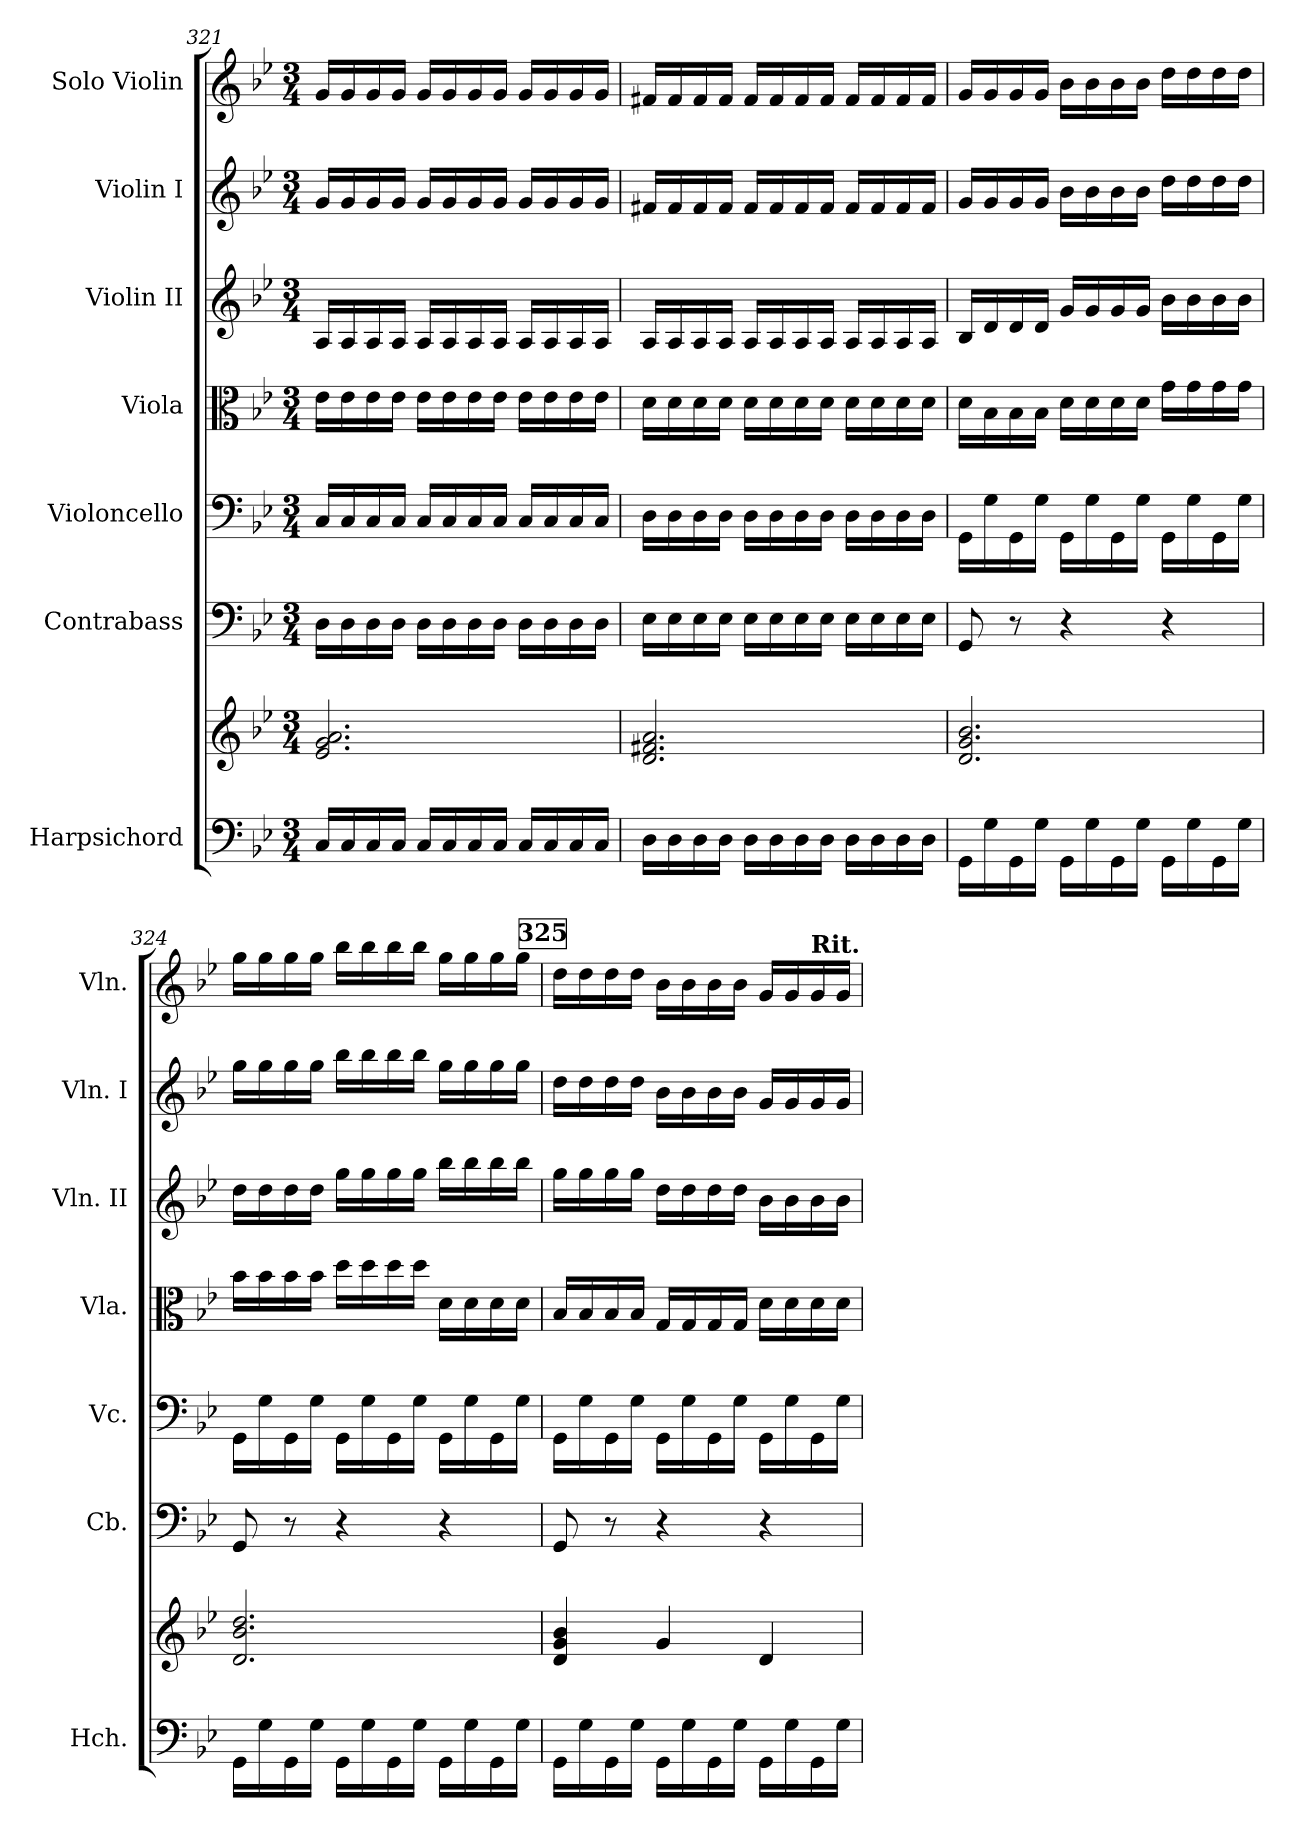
**kern	**kern	**kern	**kern	**kern	**kern	**kern	**kern
*part7	*part7	*part6	*part5	*part4	*part3	*part2	*part1
*staff8	*staff7	*staff6	*staff5	*staff4	*staff3	*staff2	*staff1
*I"Harpsichord	*	*I"Contrabass	*I"Violoncello	*I"Viola	*I"Violin II	*I"Violin I	*I"Solo Violin
*I'Hch.	*	*I'Cb.	*I'Vc.	*I'Vla.	*I'Vln. II	*I'Vln. I	*I'Vln.
!!LO:PB:g=z
*clefF4	*clefG2	*clefF4	*clefF4	*clefC3	*clefG2	*clefG2	*clefG2
*	*	*ITrd7c12	*	*	*	*	*
*k[b-e-]	*k[b-e-]	*k[b-e-]	*k[b-e-]	*k[b-e-]	*k[b-e-]	*k[b-e-]	*k[b-e-]
*M3/4	*M3/4	*M3/4	*M3/4	*M3/4	*M3/4	*M3/4	*M3/4
=321	=321	=321	=321	=321	=321	=321	=321
16C/LL	2.e-/ 2.g/ 2.a/	16DD\LL	16C/LL	16e-\LL	16A/LL	16g/LL	16g/LL
16C/	.	16DD\	16C/	16e-\	16A/	16g/	16g/
16C/	.	16DD\	16C/	16e-\	16A/	16g/	16g/
16C/JJ	.	16DD\JJ	16C/JJ	16e-\JJ	16A/JJ	16g/JJ	16g/JJ
16C/LL	.	16DD\LL	16C/LL	16e-\LL	16A/LL	16g/LL	16g/LL
16C/	.	16DD\	16C/	16e-\	16A/	16g/	16g/
16C/	.	16DD\	16C/	16e-\	16A/	16g/	16g/
16C/JJ	.	16DD\JJ	16C/JJ	16e-\JJ	16A/JJ	16g/JJ	16g/JJ
16C/LL	.	16DD\LL	16C/LL	16e-\LL	16A/LL	16g/LL	16g/LL
16C/	.	16DD\	16C/	16e-\	16A/	16g/	16g/
16C/	.	16DD\	16C/	16e-\	16A/	16g/	16g/
16C/JJ	.	16DD\JJ	16C/JJ	16e-\JJ	16A/JJ	16g/JJ	16g/JJ
=322	=322	=322	=322	=322	=322	=322	=322
16D\LL	2.d/ 2.f#X/ 2.a/	16EE-\LL	16D\LL	16d\LL	16A/LL	16f#X/LL	16f#X/LL
16D\	.	16EE-\	16D\	16d\	16A/	16f#/	16f#/
16D\	.	16EE-\	16D\	16d\	16A/	16f#/	16f#/
16D\JJ	.	16EE-\JJ	16D\JJ	16d\JJ	16A/JJ	16f#/JJ	16f#/JJ
16D\LL	.	16EE-\LL	16D\LL	16d\LL	16A/LL	16f#/LL	16f#/LL
16D\	.	16EE-\	16D\	16d\	16A/	16f#/	16f#/
16D\	.	16EE-\	16D\	16d\	16A/	16f#/	16f#/
16D\JJ	.	16EE-\JJ	16D\JJ	16d\JJ	16A/JJ	16f#/JJ	16f#/JJ
16D\LL	.	16EE-\LL	16D\LL	16d\LL	16A/LL	16f#/LL	16f#/LL
16D\	.	16EE-\	16D\	16d\	16A/	16f#/	16f#/
16D\	.	16EE-\	16D\	16d\	16A/	16f#/	16f#/
16D\JJ	.	16EE-\JJ	16D\JJ	16d\JJ	16A/JJ	16f#/JJ	16f#/JJ
!!LO:PB:g=z
=323	=323	=323	=323	=323	=323	=323	=323
16GG\LL	2.d/ 2.g/ 2.b-/	8GGG/	16GG\LL	16d\LL	16B-/LL	16g/LL	16g/LL
16G\	.	.	16G\	16B-\	16d/	16g/	16g/
16GG\	.	8r	16GG\	16B-\	16d/	16g/	16g/
16G\JJ	.	.	16G\JJ	16B-\JJ	16d/JJ	16g/JJ	16g/JJ
16GG\LL	.	4r	16GG\LL	16d\LL	16g/LL	16b-\LL	16b-\LL
16G\	.	.	16G\	16d\	16g/	16b-\	16b-\
16GG\	.	.	16GG\	16d\	16g/	16b-\	16b-\
16G\JJ	.	.	16G\JJ	16d\JJ	16g/JJ	16b-\JJ	16b-\JJ
16GG\LL	.	4r	16GG\LL	16g\LL	16b-\LL	16dd\LL	16dd\LL
16G\	.	.	16G\	16g\	16b-\	16dd\	16dd\
16GG\	.	.	16GG\	16g\	16b-\	16dd\	16dd\
16G\JJ	.	.	16G\JJ	16g\JJ	16b-\JJ	16dd\JJ	16dd\JJ
=324	=324	=324	=324	=324	=324	=324	=324
16GG\LL	2.d/ 2.b-/ 2.dd/	8GGG/	16GG\LL	16b-\LL	16dd\LL	16gg\LL	16gg\LL
16G\	.	.	16G\	16b-\	16dd\	16gg\	16gg\
16GG\	.	8r	16GG\	16b-\	16dd\	16gg\	16gg\
16G\JJ	.	.	16G\JJ	16b-\JJ	16dd\JJ	16gg\JJ	16gg\JJ
16GG\LL	.	4r	16GG\LL	16dd\LL	16gg\LL	16bb-\LL	16bb-\LL
16G\	.	.	16G\	16dd\	16gg\	16bb-\	16bb-\
16GG\	.	.	16GG\	16dd\	16gg\	16bb-\	16bb-\
16G\JJ	.	.	16G\JJ	16dd\JJ	16gg\JJ	16bb-\JJ	16bb-\JJ
16GG\LL	.	4r	16GG\LL	16d\LL	16bb-\LL	16gg\LL	16gg\LL
16G\	.	.	16G\	16d\	16bb-\	16gg\	16gg\
16GG\	.	.	16GG\	16d\	16bb-\	16gg\	16gg\
16G\JJ	.	.	16G\JJ	16d\JJ	16bb-\JJ	16gg\JJ	16gg\JJ
!!LO:REH:place=s1:a:B:fs=14:t=325
=325	=325	=325	=325	=325	=325	=325	=325
16GG\LL	4d/ 4g/ 4b-/	8GGG/	16GG\LL	16B-/LL	16gg\LL	16dd\LL	16dd\LL
16G\	.	.	16G\	16B-/	16gg\	16dd\	16dd\
16GG\	.	8r	16GG\	16B-/	16gg\	16dd\	16dd\
16G\JJ	.	.	16G\JJ	16B-/JJ	16gg\JJ	16dd\JJ	16dd\JJ
16GG\LL	4g/	4r	16GG\LL	16G/LL	16dd\LL	16b-\LL	16b-\LL
16G\	.	.	16G\	16G/	16dd\	16b-\	16b-\
16GG\	.	.	16GG\	16G/	16dd\	16b-\	16b-\
16G\JJ	.	.	16G\JJ	16G/JJ	16dd\JJ	16b-\JJ	16b-\JJ
16GG\LL	4d/	4r	16GG\LL	16d\LL	16b-\LL	16g/LL	16g/LL
16G\	.	.	16G\	16d\	16b-\	16g/	16g/
!	!	!	!	!	!	!	!LO:TX:B:t=Rit.
16GG\	.	.	16GG\	16d\	16b-\	16g/	16g/
16G\JJ	.	.	16G\JJ	16d\JJ	16b-\JJ	16g/JJ	16g/JJ
=	=	=	=	=	=	=	=
*-	*-	*-	*-	*-	*-	*-	*-
